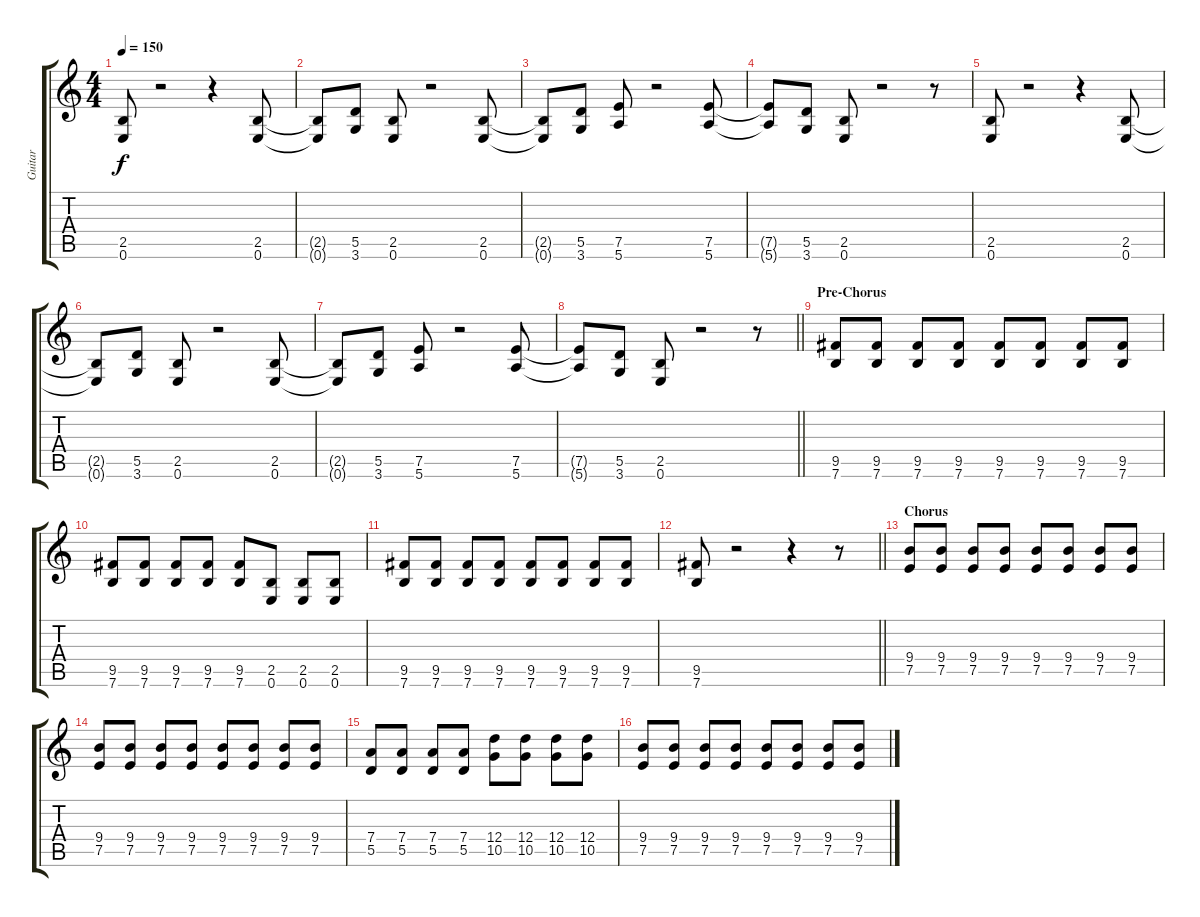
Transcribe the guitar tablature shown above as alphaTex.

\track ("Guitar" "Guitar") {instrument distortionguitar}
\staff {score tabs}
\tuning (E4 B3 G3 D3 A2 E2) {hide}
\ts (4 4)
\tempo 150
\clef g2
\ks c
(2.5 0.6).8{dy f} r.2 r.4 (2.5 0.6).8 |
(2.5{t} 0.6{t}).8 (5.5 3.6).8 (2.5 0.6).8 r.2 (2.5 0.6).8 |
(2.5{t} 0.6{t}).8 (5.5 3.6).8 (7.5 5.6).8 r.2 (7.5 5.6).8 |
(7.5{t} 5.6{t}).8 (5.5 3.6).8 (2.5 0.6).8 r.2 r.8 |
(2.5 0.6).8 r.2 r.4 (2.5 0.6).8 |
(2.5{t} 0.6{t}).8 (5.5 3.6).8 (2.5 0.6).8 r.2 (2.5 0.6).8 |
(2.5{t} 0.6{t}).8 (5.5 3.6).8 (7.5 5.6).8 r.2 (7.5 5.6).8 |
\barLineRight lightlight
(7.5{t} 5.6{t}).8 (5.5 3.6).8 (2.5 0.6).8 r.2 r.8 |
\section ("" "Pre-Chorus")
(9.5 7.6).8 (9.5 7.6).8 (9.5 7.6).8 (9.5 7.6).8 (9.5 7.6).8 (9.5 7.6).8 (9.5 7.6).8 (9.5 7.6).8 |
(9.5 7.6).8 (9.5 7.6).8 (9.5 7.6).8 (9.5 7.6).8 (9.5 7.6).8 (2.5 0.6).8 (2.5 0.6).8 (2.5 0.6).8 |
(9.5 7.6).8 (9.5 7.6).8 (9.5 7.6).8 (9.5 7.6).8 (9.5 7.6).8 (9.5 7.6).8 (9.5 7.6).8 (9.5 7.6).8 |
\barLineRight lightlight
(9.5 7.6).8 r.2 r.4 r.8 |
\section ("" "Chorus")
(9.4 7.5).8 (9.4 7.5).8 (9.4 7.5).8 (9.4 7.5).8 (9.4 7.5).8 (9.4 7.5).8 (9.4 7.5).8 (9.4 7.5).8 |
(9.4 7.5).8 (9.4 7.5).8 (9.4 7.5).8 (9.4 7.5).8 (9.4 7.5).8 (9.4 7.5).8 (9.4 7.5).8 (9.4 7.5).8 |
(7.4 5.5).8 (7.4 5.5).8 (7.4 5.5).8 (7.4 5.5).8 (12.4 10.5).8 (12.4 10.5).8 (12.4 10.5).8 (12.4 10.5).8 |
(9.4 7.5).8 (9.4 7.5).8 (9.4 7.5).8 (9.4 7.5).8 (9.4 7.5).8 (9.4 7.5).8 (9.4 7.5).8 (9.4 7.5).8
